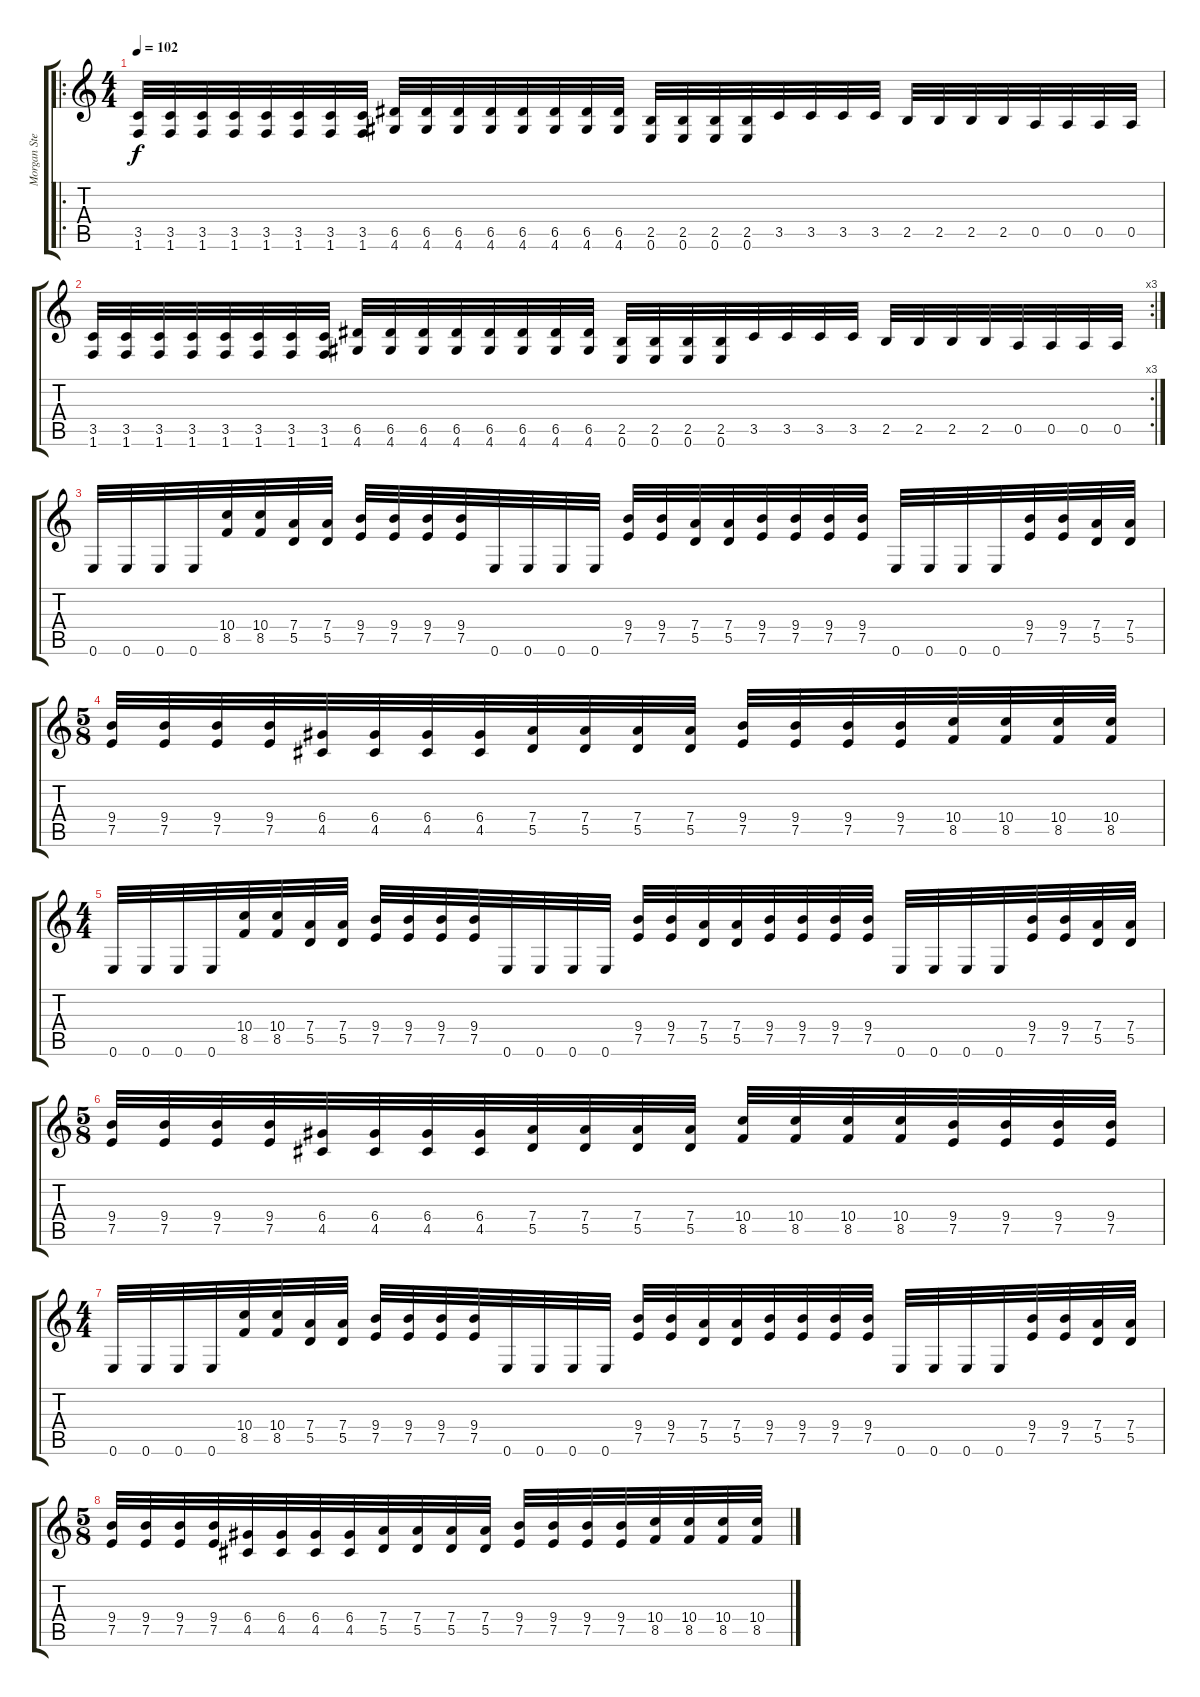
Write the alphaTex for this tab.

\track ("Morgan Steinmeyer Håkansson" "Morgan Ste") {instrument distortionguitar}
\staff {score tabs}
\tuning (E4 B3 G3 D3 A2 E2) {hide}
\ro
\ts (4 4)
\tempo 102
\clef g2
\ks c
(3.5 1.6).32{dy f} (3.5 1.6).32 (3.5 1.6).32 (3.5 1.6).32 (3.5 1.6).32 (3.5 1.6).32 (3.5 1.6).32 (3.5 1.6).32 (6.5 4.6).32 (6.5 4.6).32 (6.5 4.6).32 (6.5 4.6).32 (6.5 4.6).32 (6.5 4.6).32 (6.5 4.6).32 (6.5 4.6).32 (2.5 0.6).32 (2.5 0.6).32 (2.5 0.6).32 (2.5 0.6).32 3.5.32 3.5.32 3.5.32 3.5.32 2.5.32 2.5.32 2.5.32 2.5.32 0.5.32 0.5.32 0.5.32 0.5.32 |
\rc 3
(3.5 1.6).32 (3.5 1.6).32 (3.5 1.6).32 (3.5 1.6).32 (3.5 1.6).32 (3.5 1.6).32 (3.5 1.6).32 (3.5 1.6).32 (6.5 4.6).32 (6.5 4.6).32 (6.5 4.6).32 (6.5 4.6).32 (6.5 4.6).32 (6.5 4.6).32 (6.5 4.6).32 (6.5 4.6).32 (2.5 0.6).32 (2.5 0.6).32 (2.5 0.6).32 (2.5 0.6).32 3.5.32 3.5.32 3.5.32 3.5.32 2.5.32 2.5.32 2.5.32 2.5.32 0.5.32 0.5.32 0.5.32 0.5.32 |
0.6.32 0.6.32 0.6.32 0.6.32 (10.4 8.5).32 (10.4 8.5).32 (7.4 5.5).32 (7.4 5.5).32 (9.4 7.5).32 (9.4 7.5).32 (9.4 7.5).32 (9.4 7.5).32 0.6.32 0.6.32 0.6.32 0.6.32 (9.4 7.5).32 (9.4 7.5).32 (7.4 5.5).32 (7.4 5.5).32 (9.4 7.5).32 (9.4 7.5).32 (9.4 7.5).32 (9.4 7.5).32 0.6.32 0.6.32 0.6.32 0.6.32 (9.4 7.5).32 (9.4 7.5).32 (7.4 5.5).32 (7.4 5.5).32 |
\ts (5 8)
(9.4 7.5).32 (9.4 7.5).32 (9.4 7.5).32 (9.4 7.5).32 (6.4 4.5).32 (6.4 4.5).32 (6.4 4.5).32 (6.4 4.5).32 (7.4 5.5).32 (7.4 5.5).32 (7.4 5.5).32 (7.4 5.5).32 (9.4 7.5).32 (9.4 7.5).32 (9.4 7.5).32 (9.4 7.5).32 (10.4 8.5).32 (10.4 8.5).32 (10.4 8.5).32 (10.4 8.5).32 |
\ts (4 4)
0.6.32 0.6.32 0.6.32 0.6.32 (10.4 8.5).32 (10.4 8.5).32 (7.4 5.5).32 (7.4 5.5).32 (9.4 7.5).32 (9.4 7.5).32 (9.4 7.5).32 (9.4 7.5).32 0.6.32 0.6.32 0.6.32 0.6.32 (9.4 7.5).32 (9.4 7.5).32 (7.4 5.5).32 (7.4 5.5).32 (9.4 7.5).32 (9.4 7.5).32 (9.4 7.5).32 (9.4 7.5).32 0.6.32 0.6.32 0.6.32 0.6.32 (9.4 7.5).32 (9.4 7.5).32 (7.4 5.5).32 (7.4 5.5).32 |
\ts (5 8)
(9.4 7.5).32 (9.4 7.5).32 (9.4 7.5).32 (9.4 7.5).32 (6.4 4.5).32 (6.4 4.5).32 (6.4 4.5).32 (6.4 4.5).32 (7.4 5.5).32 (7.4 5.5).32 (7.4 5.5).32 (7.4 5.5).32 (10.4 8.5).32 (10.4 8.5).32 (10.4 8.5).32 (10.4 8.5).32 (9.4 7.5).32 (9.4 7.5).32 (9.4 7.5).32 (9.4 7.5).32 |
\ts (4 4)
0.6.32 0.6.32 0.6.32 0.6.32 (10.4 8.5).32 (10.4 8.5).32 (7.4 5.5).32 (7.4 5.5).32 (9.4 7.5).32 (9.4 7.5).32 (9.4 7.5).32 (9.4 7.5).32 0.6.32 0.6.32 0.6.32 0.6.32 (9.4 7.5).32 (9.4 7.5).32 (7.4 5.5).32 (7.4 5.5).32 (9.4 7.5).32 (9.4 7.5).32 (9.4 7.5).32 (9.4 7.5).32 0.6.32 0.6.32 0.6.32 0.6.32 (9.4 7.5).32 (9.4 7.5).32 (7.4 5.5).32 (7.4 5.5).32 |
\ts (5 8)
(9.4 7.5).32 (9.4 7.5).32 (9.4 7.5).32 (9.4 7.5).32 (6.4 4.5).32 (6.4 4.5).32 (6.4 4.5).32 (6.4 4.5).32 (7.4 5.5).32 (7.4 5.5).32 (7.4 5.5).32 (7.4 5.5).32 (9.4 7.5).32 (9.4 7.5).32 (9.4 7.5).32 (9.4 7.5).32 (10.4 8.5).32 (10.4 8.5).32 (10.4 8.5).32 (10.4 8.5).32
